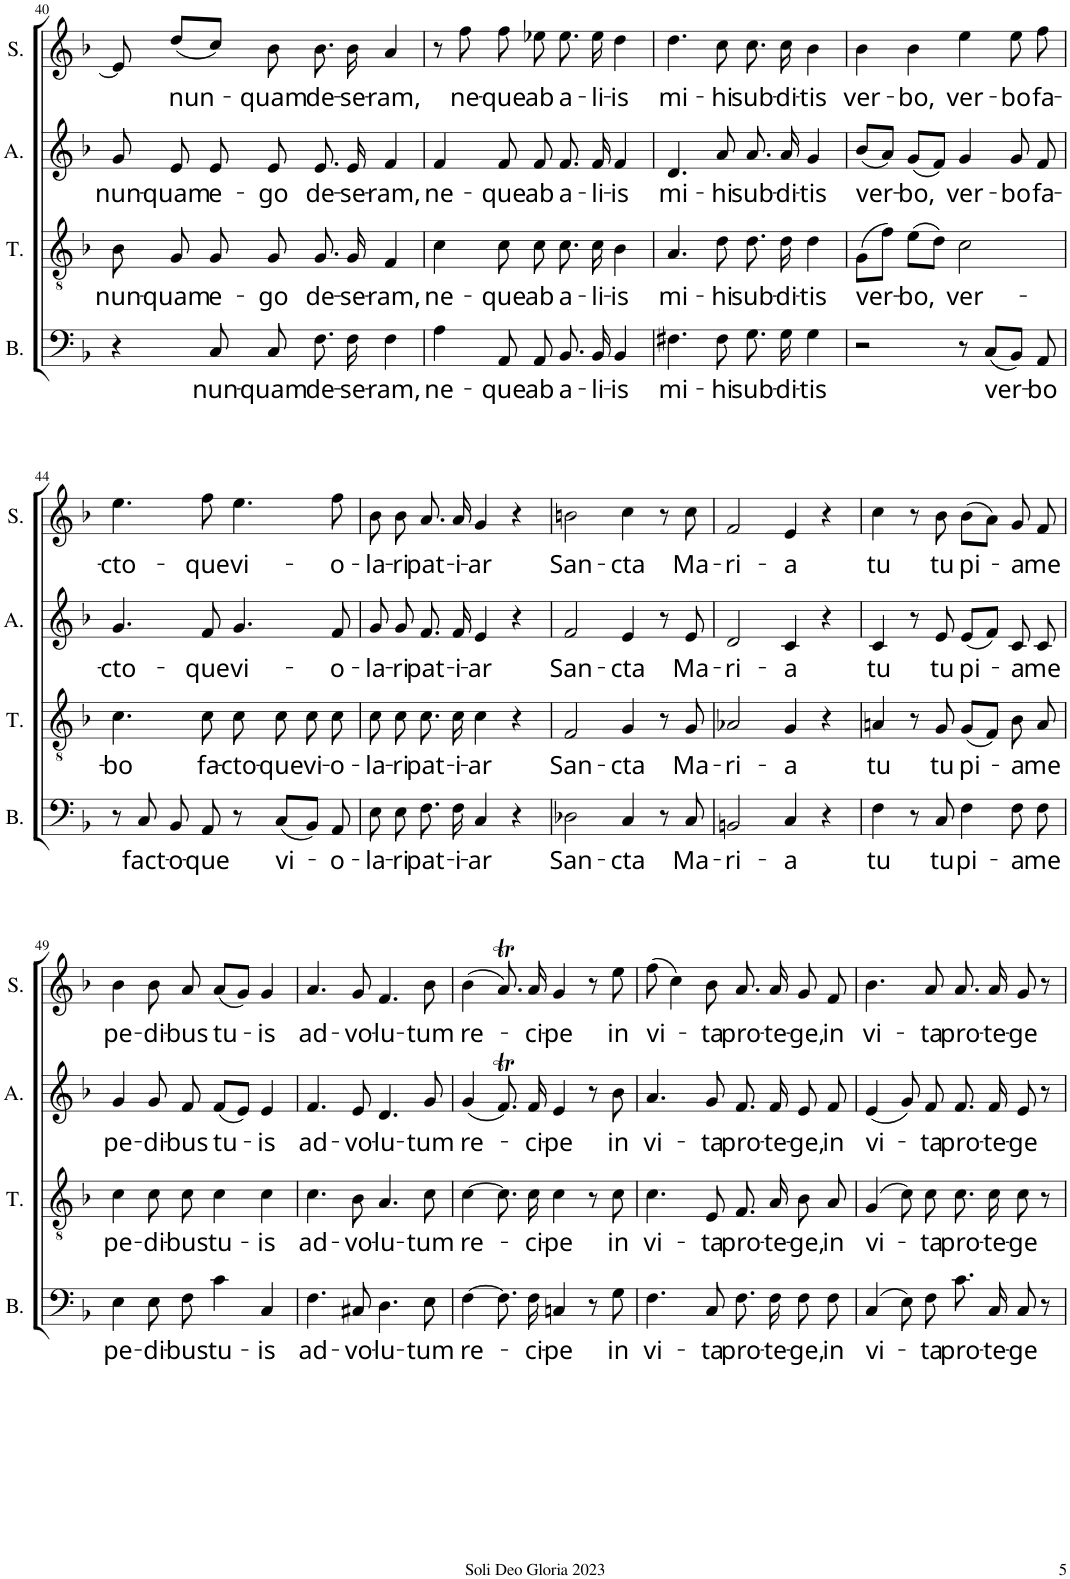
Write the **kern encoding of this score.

**kern	**text	**kern	**text	**kern	**text	**kern	**text
*part4	*part4	*part3	*part3	*part2	*part2	*part1	*part1
*staff4	*staff4	*staff3	*staff3	*staff2	*staff2	*staff1	*staff1
*I"Bass	*	*I"Tenor	*	*I"Alto	*	*I"Soprano	*
*I'B.	*	*I'T.	*	*I'A.	*	*I'S.	*
*clefF4	*	*clefGv2	*	*clefG2	*	*clefG2	*
*k[b-]	*	*k[b-]	*	*k[b-]	*	*k[b-]	*
*F:	*	*	*	*F:	*	*F:	*
*M4/4	*	*M4/4	*	*M4/4	*	*M4/4	*
=39	=39	=39	=39	=39	=39	=39	=39
!	!LO:LY:b	!	!LO:LY:b	!	!LO:LY:b	!	!LO:LY:b
4GG/	quem	4G/	quem	4d/	quem	4b-X\	quem
!	!LO:LY:b	!	!LO:LY:b	!	!LO:LY:b	!	!LO:LY:b
8BB-/	e-	8G/	e-	8d/	e-	8dd\	e-
!	!LO:LY:b	!	!LO:LY:b	!	!LO:LY:b	!	!LO:LY:b
8D\	-go	8G/	-go	8B-/	-go	8fn/	-go
!	!LO:LY:b	!	!LO:LY:b	!	!LO:LY:b	!	!LO:LY:b
(<8.C/L	nun-	4G/	nun-	4B-/	nun-	(<8f/L	nun-
.	.	.	.	.	.	8en/J)	.
16C#X/Jk)	.	.	.	.	.	.	.
!	!LO:LY:b	!	!LO:LY:b	!	!LO:LY:b	!	!LO:LY:b
8Cn/	-quam	4G/	-quam	4B-/	-quam	[4e/	-quam
8r	.	.	.	.	.	.	.
!!LO:PB:g=z
=40	=40	=40	=40	=40	=40	=40	=40
!	!	!	!LO:LY:b	!	!LO:LY:b	!	!
4r	.	8B-\	nun-	8g/	nun-	8e/]	.
!	!	!	!LO:LY:b	!	!LO:LY:b	!	!LO:LY:b
.	.	8G/	-quam	8e/	-quam	(<8dd/L	nun-
!	!LO:LY:b	!	!LO:LY:b	!	!LO:LY:b	!	!
8C/	nun-	8G/	e-	8e/	e-	8cc/J)	.
!	!LO:LY:b	!	!LO:LY:b	!	!LO:LY:b	!	!LO:LY:b
8C/	-quam	8G/	-go	8e/	-go	8b-\	-quam
!	!LO:LY:b	!	!LO:LY:b	!	!LO:LY:b	!	!LO:LY:b
8.F\	de-	8.G/	de-	8.e/	de-	8.b-\	de-
!	!LO:LY:b	!	!LO:LY:b	!	!LO:LY:b	!	!LO:LY:b
16F\	-se-	16G/	-se-	16e/	-se-	16b-\	-se-
!	!LO:LY:b	!	!LO:LY:b	!	!LO:LY:b	!	!LO:LY:b
4F\	-ram,	4F/	-ram,	4f/	-ram,	4a/	-ram,
=41	=41	=41	=41	=41	=41	=41	=41
!	!LO:LY:b	!	!LO:LY:b	!	!LO:LY:b	!	!
4A\	ne-	4c\	ne-	4f/	ne-	8r	.
!	!	!	!	!	!	!	!LO:LY:b
.	.	.	.	.	.	8ff\	ne-
!	!LO:LY:b	!	!LO:LY:b	!	!LO:LY:b	!	!LO:LY:b
8AA/	-que	8c\	-que	8f/	-que	8ff\	-que
!	!LO:LY:b	!	!LO:LY:b	!	!LO:LY:b	!	!LO:LY:b
8AA/	ab	8c\	ab	8f/	ab	8ee-X\	ab
!	!LO:LY:b	!	!LO:LY:b	!	!LO:LY:b	!	!LO:LY:b
8.BB-/	a-	8.c\	a-	8.f/	a-	8.ee-\	a-
!	!LO:LY:b	!	!LO:LY:b	!	!LO:LY:b	!	!LO:LY:b
16BB-/	-li-	16c\	-li-	16f/	-li-	16ee-\	-li-
!	!LO:LY:b	!	!LO:LY:b	!	!LO:LY:b	!	!LO:LY:b
4BB-/	-is	4B-\	-is	4f/	-is	4dd\	-is
=42	=42	=42	=42	=42	=42	=42	=42
!	!LO:LY:b	!	!LO:LY:b	!	!LO:LY:b	!	!LO:LY:b
4.F#X\	mi-	4.A/	mi-	4.d/	mi-	4.dd\	mi-
!	!LO:LY:b	!	!LO:LY:b	!	!LO:LY:b	!	!LO:LY:b
8F#\	-hi	8d\	-hi	8a/	-hi	8cc\	-hi
!	!LO:LY:b	!	!LO:LY:b	!	!LO:LY:b	!	!LO:LY:b
8.G\	sub-	8.d\	sub-	8.a/	sub-	8.cc\	sub-
!	!LO:LY:b	!	!LO:LY:b	!	!LO:LY:b	!	!LO:LY:b
16G\	-di-	16d\	-di-	16a/	-di-	16cc\	-di-
!	!LO:LY:b	!	!LO:LY:b	!	!LO:LY:b	!	!LO:LY:b
4G\	-tis	4d\	-tis	4g/	-tis	4b-\	-tis
=43	=43	=43	=43	=43	=43	=43	=43
!	!	!	!LO:LY:b	!	!LO:LY:b	!	!LO:LY:b
2r	.	(>8G\L	ver-	(<8b-/L	ver-	4b-\	ver-
.	.	8f\J)	.	8a/J)	.	.	.
!	!	!	!LO:LY:b	!	!LO:LY:b	!	!LO:LY:b
.	.	(>8e\L	-bo,	(<8g/L	-bo,	4b-\	-bo,
.	.	8d\J)	.	8f/J)	.	.	.
!	!	!	!LO:LY:b	!	!LO:LY:b	!	!LO:LY:b
8r	.	2c\	ver-	4g/	ver-	4ee\	ver-
!	!LO:LY:b	!	!	!	!	!	!
(<8C/L	ver-	.	.	.	.	.	.
!	!	!	!	!	!LO:LY:b	!	!LO:LY:b
8BB-/J)	.	.	.	8g/	-bo	8ee\	-bo
!	!LO:LY:b	!	!	!	!LO:LY:b	!	!LO:LY:b
8AA/	-bo	.	.	8f/	fa-	8ff\	fa-
!!LO:LB:g=z
=44	=44	=44	=44	=44	=44	=44	=44
!	!	!	!LO:LY:b	!	!LO:LY:b	!	!LO:LY:b
8r	.	4.c\	-bo	4.g/	-cto-	4.ee\	-cto-
!	!LO:LY:b	!	!	!	!	!	!
8C/	fact-	.	.	.	.	.	.
!	!LO:LY:b	!	!	!	!	!	!
8BB-/	-o-	.	.	.	.	.	.
!	!LO:LY:b	!	!LO:LY:b	!	!LO:LY:b	!	!LO:LY:b
8AA/	-que	8c\	fa-	8f/	-que	8ff\	-que
!	!	!	!LO:LY:b	!	!LO:LY:b	!	!LO:LY:b
8r	.	8c\	-cto-	4.g/	vi-	4.ee\	vi-
!	!LO:LY:b	!	!LO:LY:b	!	!	!	!
(<8C/L	vi-	8c\	-que	.	.	.	.
!	!	!	!LO:LY:b	!	!	!	!
8BB-/J)	.	8c\	vi-	.	.	.	.
!	!LO:LY:b	!	!LO:LY:b	!	!LO:LY:b	!	!LO:LY:b
8AA/	-o-	8c\	-o-	8f/	-o-	8ff\	-o-
=45	=45	=45	=45	=45	=45	=45	=45
!	!LO:LY:b	!	!LO:LY:b	!	!LO:LY:b	!	!LO:LY:b
8E\	-la-	8c\	-la-	8g/	-la-	8b-\	-la-
!	!LO:LY:b	!	!LO:LY:b	!	!LO:LY:b	!	!LO:LY:b
8E\	-ri	8c\	-ri	8g/	-ri	8b-\	-ri
!	!LO:LY:b	!	!LO:LY:b	!	!LO:LY:b	!	!LO:LY:b
8.F\	pat-	8.c\	pat-	8.f/	pat-	8.a/	pat-
!	!LO:LY:b	!	!LO:LY:b	!	!LO:LY:b	!	!LO:LY:b
16F\	-i-	16c\	-i-	16f/	-i-	16a/	-i-
!	!LO:LY:b	!	!LO:LY:b	!	!LO:LY:b	!	!LO:LY:b
4C/	-ar	4c\	-ar	4e/	-ar	4g/	-ar
4r	.	4r	.	4r	.	4r	.
=46	=46	=46	=46	=46	=46	=46	=46
!	!LO:LY:b	!	!LO:LY:b	!	!LO:LY:b	!	!LO:LY:b
2D-X\	San-	2F/	San-	2f/	San-	2bn\	San-
!	!LO:LY:b	!	!LO:LY:b	!	!LO:LY:b	!	!LO:LY:b
4C/	-cta	4G/	-cta	4e/	-cta	4cc\	-cta
8r	.	8r	.	8r	.	8r	.
!	!LO:LY:b	!	!LO:LY:b	!	!LO:LY:b	!	!LO:LY:b
8C/	Ma-	8G/	Ma-	8e/	Ma-	8cc\	Ma-
=47	=47	=47	=47	=47	=47	=47	=47
!	!LO:LY:b	!	!LO:LY:b	!	!LO:LY:b	!	!LO:LY:b
2BBn/	-ri-	2A-X/	-ri-	2d/	-ri-	2f/	-ri-
!	!LO:LY:b	!	!LO:LY:b	!	!LO:LY:b	!	!LO:LY:b
4C/	-a	4G/	-a	4c/	-a	4e/	-a
4r	.	4r	.	4r	.	4r	.
=48	=48	=48	=48	=48	=48	=48	=48
!	!LO:LY:b	!	!LO:LY:b	!	!LO:LY:b	!	!LO:LY:b
4F\	tu	4An/	tu	4c/	tu	4cc\	tu
8r	.	8r	.	8r	.	8r	.
!	!LO:LY:b	!	!LO:LY:b	!	!LO:LY:b	!	!LO:LY:b
8C/	tu	8G/	tu	8e/	tu	8b-\	tu
!	!LO:LY:b	!	!LO:LY:b	!	!LO:LY:b	!	!LO:LY:b
4F\	pi-	(<8G/L	pi-	(<8e/L	pi-	(>8b-\L	pi-
.	.	8F/J)	.	8f/J)	.	8a\J)	.
!	!LO:LY:b	!	!LO:LY:b	!	!LO:LY:b	!	!LO:LY:b
8F\	-a	8B-\	-a	8c/	-a	8g/	-a
!	!LO:LY:b	!	!LO:LY:b	!	!LO:LY:b	!	!LO:LY:b
8F\	me	8A/	me	8c/	me	8f/	me
!!LO:LB:g=z
=49	=49	=49	=49	=49	=49	=49	=49
!	!LO:LY:b	!	!LO:LY:b	!	!LO:LY:b	!	!LO:LY:b
4E\	pe-	4c\	pe-	4g/	pe-	4b-\	pe-
!	!LO:LY:b	!	!LO:LY:b	!	!LO:LY:b	!	!LO:LY:b
8E\	-di-	8c\	-di-	8g/	-di-	8b-\	-di-
!	!LO:LY:b	!	!LO:LY:b	!	!LO:LY:b	!	!LO:LY:b
8F\	-bus	8c\	-bus	8f/	-bus	8a/	-bus
!	!LO:LY:b	!	!LO:LY:b	!	!LO:LY:b	!	!LO:LY:b
4c\	tu-	4c\	tu-	(<8f/L	tu-	(<8a/L	tu-
.	.	.	.	8e/J)	.	8g/J)	.
!	!LO:LY:b	!	!LO:LY:b	!	!LO:LY:b	!	!LO:LY:b
4C/	-is	4c\	-is	4e/	-is	4g/	-is
=50	=50	=50	=50	=50	=50	=50	=50
!	!LO:LY:b	!	!LO:LY:b	!	!LO:LY:b	!	!LO:LY:b
4.F\	ad-	4.c\	ad-	4.f/	ad-	4.a/	ad-
!	!LO:LY:b	!	!LO:LY:b	!	!LO:LY:b	!	!LO:LY:b
8C#X/	-vo-	8B-\	-vo-	8e/	-vo-	8g/	-vo-
!	!LO:LY:b	!	!LO:LY:b	!	!LO:LY:b	!	!LO:LY:b
4.D\	-lu-	4.A/	-lu-	4.d/	-lu-	4.f/	-lu-
!	!LO:LY:b	!	!LO:LY:b	!	!LO:LY:b	!	!LO:LY:b
8E\	-tum	8c\	-tum	8g/	-tum	8b-\	-tum
=51	=51	=51	=51	=51	=51	=51	=51
!	!LO:LY:b	!	!LO:LY:b	!	!LO:LY:b	!	!LO:LY:b
[4F\	re-	[4c\	re-	(<4g/	re-	(>4b-\	re-
8.F\]	.	8.c\]	.	8.fT/)	.	8.at/)	.
!	!LO:LY:b	!	!LO:LY:b	!	!LO:LY:b	!	!LO:LY:b
16F\	-ci-	16c\	-ci-	16f/	-ci-	16a/	-ci-
!	!LO:LY:b	!	!LO:LY:b	!	!LO:LY:b	!	!LO:LY:b
4Cn/	-pe	4c\	-pe	4e/	-pe	4g/	-pe
8r	.	8r	.	8r	.	8r	.
!	!LO:LY:b	!	!LO:LY:b	!	!LO:LY:b	!	!LO:LY:b
8G\	in	8c\	in	8b-\	in	8ee\	in
=52	=52	=52	=52	=52	=52	=52	=52
!	!LO:LY:b	!	!LO:LY:b	!	!LO:LY:b	!	!LO:LY:b
4.F\	vi-	4.c\	vi-	4.a/	vi-	(>8ff\	vi-
.	.	.	.	.	.	4cc\)	.
!	!LO:LY:b	!	!LO:LY:b	!	!LO:LY:b	!	!LO:LY:b
8C/	-ta	8E/	-ta	8g/	-ta	8b-\	-ta
!	!LO:LY:b	!	!LO:LY:b	!	!LO:LY:b	!	!LO:LY:b
8.F\	pro-	8.F/	pro-	8.f/	pro-	8.a/	pro-
!	!LO:LY:b	!	!LO:LY:b	!	!LO:LY:b	!	!LO:LY:b
16F\	-te-	16A/	-te-	16f/	-te-	16a/	-te-
!	!LO:LY:b	!	!LO:LY:b	!	!LO:LY:b	!	!LO:LY:b
8F\	-ge,	8B-\	-ge,	8e/	-ge,	8g/	-ge,
!	!LO:LY:b	!	!LO:LY:b	!	!LO:LY:b	!	!LO:LY:b
8F\	in	8A/	in	8f/	in	8f/	in
=	=	=	=	=	=	=	=
*-	*-	*-	*-	*-	*-	*-	*-
